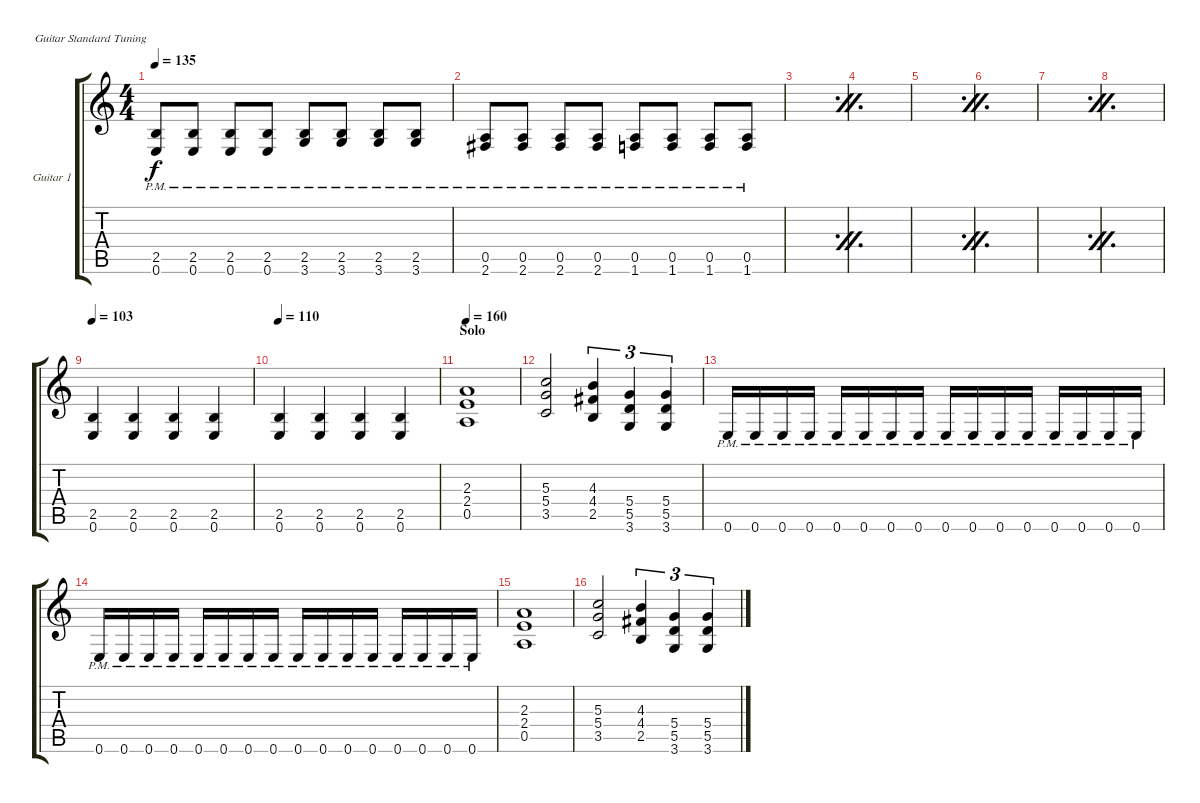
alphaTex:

\bracketExtendMode groupsimilarinstruments
\firstSystemTrackNameOrientation horizontal
\otherSystemsTrackNameOrientation horizontal
\track ("Guitar 1" "Guitar 1") {instrument overdrivenguitar}
\staff {score tabs}
\tuning (E4 B3 G3 D3 A2 E2)
\ts (4 4)
\tempo 135
\clef g2
\ks c
(2.5{pm} 0.6{pm}).8{dy f} (2.5{pm} 0.6{pm}).8 (2.5{pm} 0.6{pm}).8 (2.5{pm} 0.6{pm}).8 (2.5{pm} 3.6{pm}).8 (2.5{pm} 3.6{pm}).8 (2.5{pm} 3.6{pm}).8 (2.5{pm} 3.6{pm}).8 |
(0.5{pm} 2.6{pm}).8 (0.5{pm} 2.6{pm}).8 (0.5{pm} 2.6{pm}).8 (0.5{pm} 2.6{pm}).8 (0.5{pm} 1.6{pm}).8 (0.5{pm} 1.6{pm}).8 (0.5{pm} 1.6{pm}).8 (0.5{pm} 1.6{pm}).8 |
\simile firstofdouble
|
\simile secondofdouble
|
\simile firstofdouble
|
\simile secondofdouble
|
\simile firstofdouble
|
\simile secondofdouble
|
\tempo 103
\simile none
(2.5 0.6).4 (2.5 0.6).4 (2.5 0.6).4 (2.5 0.6).4 |
\tempo 110
(2.5 0.6).4 (2.5 0.6).4 (2.5 0.6).4 (2.5 0.6).4 |
\section ("" "Solo")
\tempo 160
(2.3 2.4 0.5).1 |
(5.3 5.4 3.5).2 (4.3 4.4 2.5).4{tu (3 2)} (5.4 5.5 3.6).4{tu (3 2)} (5.4 5.5 3.6).4{tu (3 2)} |
0.6{pm}.16 0.6{pm}.16 0.6{pm}.16 0.6{pm}.16 0.6{pm}.16 0.6{pm}.16 0.6{pm}.16 0.6{pm}.16 0.6{pm}.16 0.6{pm}.16 0.6{pm}.16 0.6{pm}.16 0.6{pm}.16 0.6{pm}.16 0.6{pm}.16 0.6{pm}.16 |
0.6{pm}.16 0.6{pm}.16 0.6{pm}.16 0.6{pm}.16 0.6{pm}.16 0.6{pm}.16 0.6{pm}.16 0.6{pm}.16 0.6{pm}.16 0.6{pm}.16 0.6{pm}.16 0.6{pm}.16 0.6{pm}.16 0.6{pm}.16 0.6{pm}.16 0.6{pm}.16 |
(2.3 2.4 0.5).1 |
(5.3 5.4 3.5).2 (4.3 4.4 2.5).4{tu (3 2)} (5.4 5.5 3.6).4{tu (3 2)} (5.4 5.5 3.6).4{tu (3 2)}
